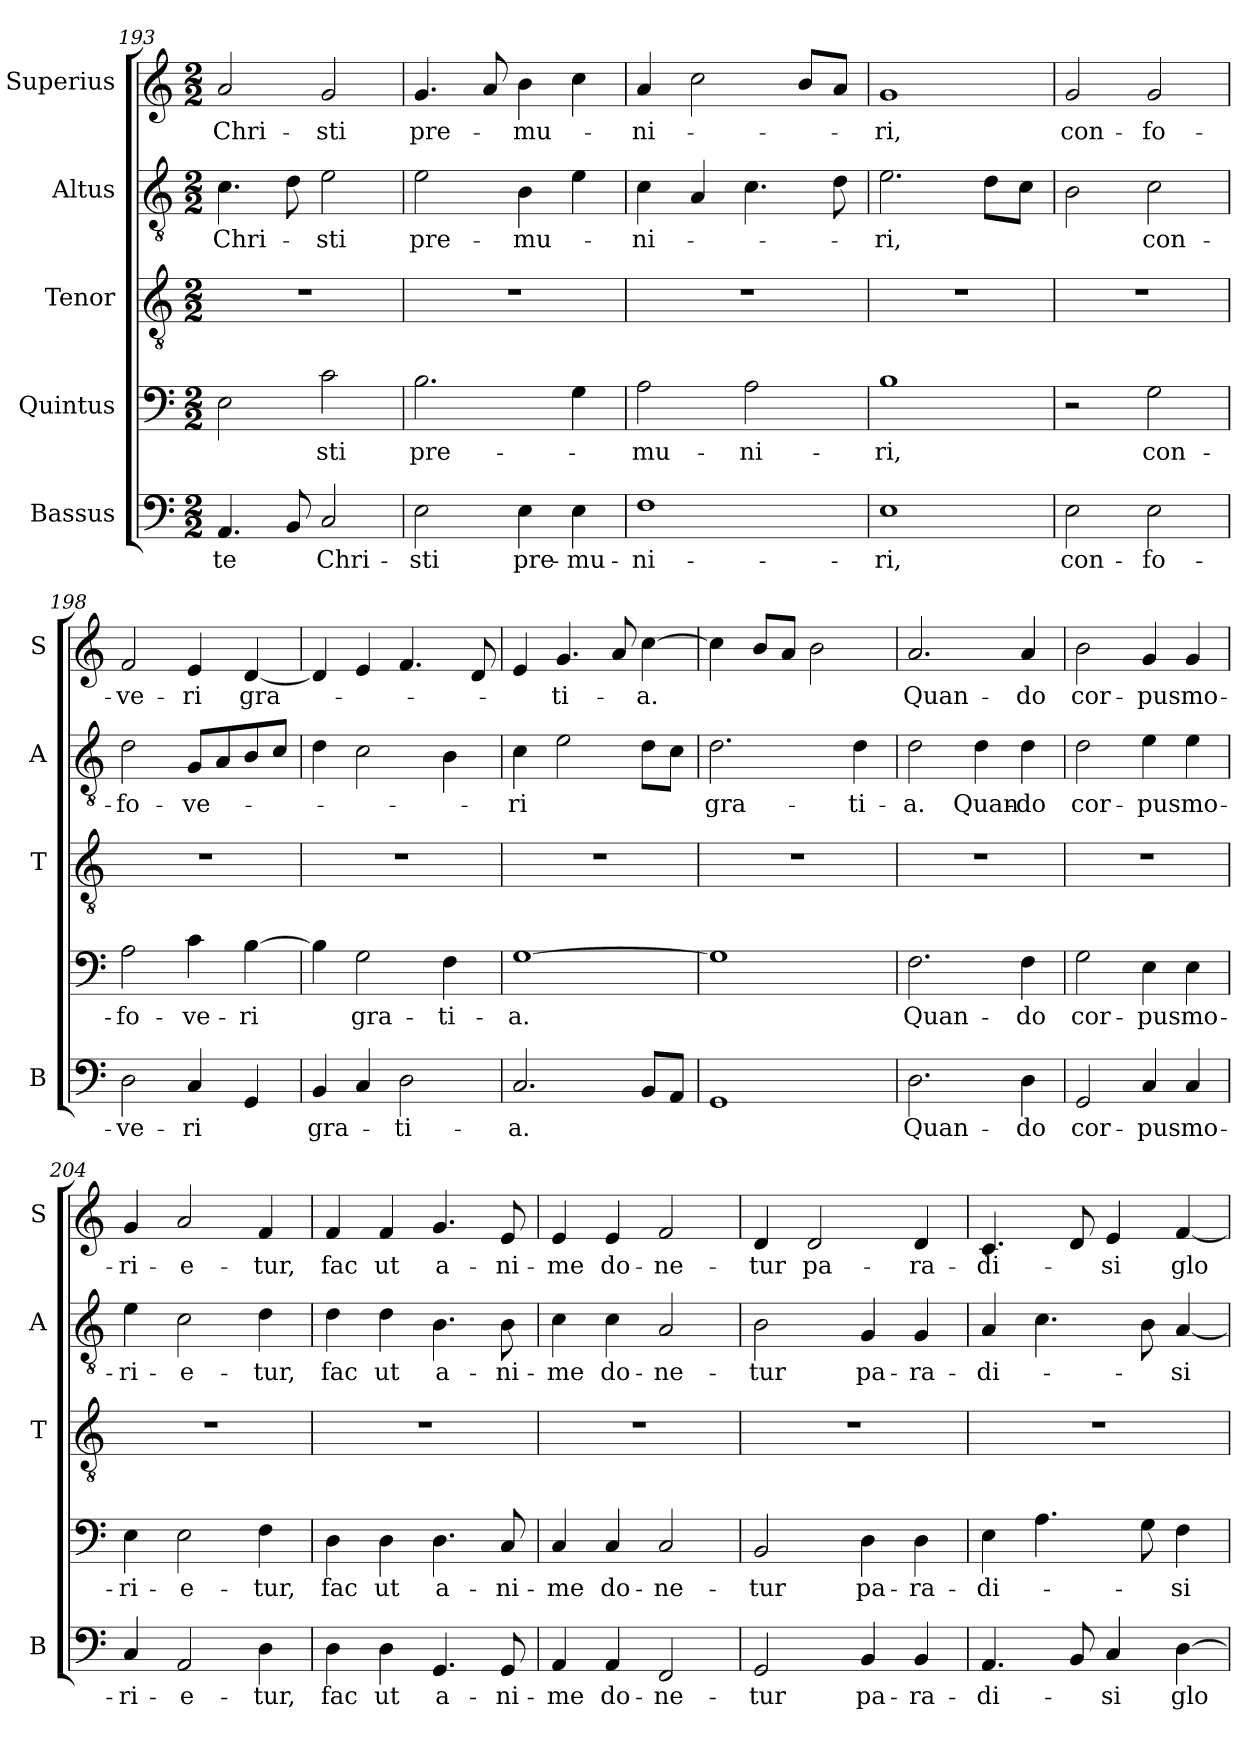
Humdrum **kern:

**kern	**text	**kern	**text	**kern	**kern	**text	**kern	**text
*part5	*part5	*part4	*part4	*part3	*part2	*part2	*part1	*part1
*staff5	*staff5	*staff4	*staff4	*staff3	*staff2	*staff2	*staff1	*staff1
*I"Bassus	*	*I"Quintus	*	*I"Tenor	*I"Altus	*	*I"Superius	*
*I'B	*	*	*	*I'T	*I'A	*	*I'S	*
*clefF4	*	*clefF4	*	*clefGv2	*clefGv2	*	*clefG2	*
*k[]	*	*k[]	*	*k[]	*k[]	*	*k[]	*
*M2/2	*	*M2/2	*	*M2/2	*M2/2	*	*M2/2	*
=193	=193	=193	=193	=193	=193	=193	=193	=193
4.AA	-te	2E	.	1r	4.c	Chri-	2a	Chri-
8BB	.	.	.	.	8d	.	.	.
!	!	!	!LO:LY:i	!	!	!	!	!
2C	Chri-	2c	-sti	.	2e	-sti	2g	-sti
=194	=194	=194	=194	=194	=194	=194	=194	=194
!	!	!	!LO:LY:i	!	!	!	!	!
2E	-sti	2.B	pre-	1r	2e	pre-	4.g	pre-
.	.	.	.	.	.	.	8a	.
4E	pre-	.	.	.	4B	-mu-	4b	-mu-
4E	-mu-	4G	.	.	4e	.	4cc	.
=195	=195	=195	=195	=195	=195	=195	=195	=195
!	!	!	!LO:LY:i	!	!	!	!	!
1F	-ni-	2A	-mu-	1r	4c	-ni-	4a	-ni-
.	.	.	.	.	4A	.	2cc	.
!	!	!	!LO:LY:i	!	!	!	!	!
.	.	2A	-ni-	.	4.c	.	.	.
.	.	.	.	.	.	.	8bL	.
.	.	.	.	.	8d	.	8aJ	.
=196	=196	=196	=196	=196	=196	=196	=196	=196
!	!	!	!LO:LY:i	!	!	!	!	!
1E	-ri,	1B	-ri,	1r	2.e	-ri,	1g	-ri,
.	.	.	.	.	8dL	.	.	.
.	.	.	.	.	8cJ	.	.	.
=197	=197	=197	=197	=197	=197	=197	=197	=197
2E	con-	2r	.	1r	2B	.	2g	con-
!	!	!	!LO:LY:i	!	!	!	!	!
2E	-fo-	2G	con-	.	2c	con-	2g	-fo-
=198	=198	=198	=198	=198	=198	=198	=198	=198
!	!	!	!LO:LY:i	!	!	!	!	!
2D	-ve-	2A	-fo-	1r	2d	-fo-	2f	-ve-
!	!	!	!LO:LY:i	!	!	!	!	!
4C	-ri	4c	-ve-	.	8GL	-ve-	4e	-ri
.	.	.	.	.	8A	.	.	.
!	!	!	!LO:LY:i	!	!	!	!	!
4GG	.	[4B	-ri	.	8B	.	[4d	gra-
.	.	.	.	.	8cJ	.	.	.
=199	=199	=199	=199	=199	=199	=199	=199	=199
4BB	gra-	4B]	.	1r	4d	.	4d]	.
!	!	!	!LO:LY:i	!	!	!	!	!
4C	.	2G	gra-	.	2c	.	4e	.
2D	-ti-	.	.	.	.	.	4.f	.
!	!	!	!LO:LY:i	!	!	!	!	!
.	.	4F	-ti-	.	4B	.	.	.
.	.	.	.	.	.	.	8d	.
=200	=200	=200	=200	=200	=200	=200	=200	=200
!	!	!	!LO:LY:i	!	!	!	!	!
2.C	-a.	[1G	-a.	1r	4c	-ri	4e	.
.	.	.	.	.	2e	.	4.g	-ti-
.	.	.	.	.	.	.	8a	.
8BBL	.	.	.	.	8dL	.	[4cc	-a.
8AAJ	.	.	.	.	8cJ	.	.	.
=201	=201	=201	=201	=201	=201	=201	=201	=201
1GG	.	1G]	.	1r	2.d	gra-	4cc]	.
.	.	.	.	.	.	.	8bL	.
.	.	.	.	.	.	.	8aJ	.
.	.	.	.	.	.	.	2b	.
.	.	.	.	.	4d	-ti-	.	.
=202	=202	=202	=202	=202	=202	=202	=202	=202
!	!	!	!LO:LY:i	!	!	!	!	!
2.D	Quan-	2.F	Quan-	1r	2d	-a.	2.a	Quan-
.	.	.	.	.	4d	Quan-	.	.
!	!	!	!LO:LY:i	!	!	!	!	!
4D	-do	4F	-do	.	4d	-do	4a	-do
=203	=203	=203	=203	=203	=203	=203	=203	=203
!	!	!	!LO:LY:i	!	!	!	!	!
2GG	cor-	2G	cor-	1r	2d	cor-	2b	cor-
!	!	!	!LO:LY:i	!	!	!	!	!
4C	-pus	4E	-pus	.	4e	-pus	4g	-pus
!	!	!	!LO:LY:i	!	!	!	!	!
4C	mo-	4E	mo-	.	4e	mo-	4g	mo-
=204	=204	=204	=204	=204	=204	=204	=204	=204
!	!	!	!LO:LY:i	!	!	!	!	!
4C	-ri-	4E	-ri-	1r	4e	-ri-	4g	-ri-
!	!	!	!LO:LY:i	!	!	!	!	!
2AA	-e-	2E	-e-	.	2c	-e-	2a	-e-
!	!	!	!LO:LY:i	!	!	!	!	!
4D	-tur,	4F	-tur,	.	4d	-tur,	4f	-tur,
=205	=205	=205	=205	=205	=205	=205	=205	=205
!	!	!	!LO:LY:i	!	!	!	!	!
4D	fac	4D	fac	1r	4d	fac	4f	fac
!	!	!	!LO:LY:i	!	!	!	!	!
4D	ut	4D	ut	.	4d	ut	4f	ut
!	!	!	!LO:LY:i	!	!	!	!	!
4.GG	a-	4.D	a-	.	4.B	a-	4.g	a-
!	!	!	!LO:LY:i	!	!	!	!	!
8GG	-ni-	8C	-ni-	.	8B	-ni-	8e	-ni-
=206	=206	=206	=206	=206	=206	=206	=206	=206
!	!	!	!LO:LY:i	!	!	!	!	!
4AA	-me	4C	-me	1r	4c	-me	4e	-me
!	!	!	!LO:LY:i	!	!	!	!	!
4AA	do-	4C	do-	.	4c	do-	4e	do-
!	!	!	!LO:LY:i	!	!	!	!	!
2FF	-ne-	2C	-ne-	.	2A	-ne-	2f	-ne-
=207	=207	=207	=207	=207	=207	=207	=207	=207
!	!	!	!LO:LY:i	!	!	!	!	!
2GG	-tur	2BB	-tur	1r	2B	-tur	4d	-tur
.	.	.	.	.	.	.	2d	pa-
!	!	!	!LO:LY:i	!	!	!	!	!
4BB	pa-	4D	pa-	.	4G	pa-	.	.
!	!	!	!LO:LY:i	!	!	!	!	!
4BB	-ra-	4D	-ra-	.	4G	-ra-	4d	-ra-
=208	=208	=208	=208	=208	=208	=208	=208	=208
!	!	!	!LO:LY:i	!	!	!	!	!
4.AA	-di-	4E	-di-	1r	4A	-di-	4.c	-di-
.	.	4.A	.	.	4.c	.	.	.
8BB	.	.	.	.	.	.	8d	.
4C	-si	.	.	.	.	.	4e	-si
.	.	8G	.	.	8B	.	.	.
!	!	!	!LO:LY:i	!	!	!	!	!
[4D	glo-	4F	-si	.	[4A	-si	[4f	glo-
=	=	=	=	=	=	=	=	=
*-	*-	*-	*-	*-	*-	*-	*-	*-
